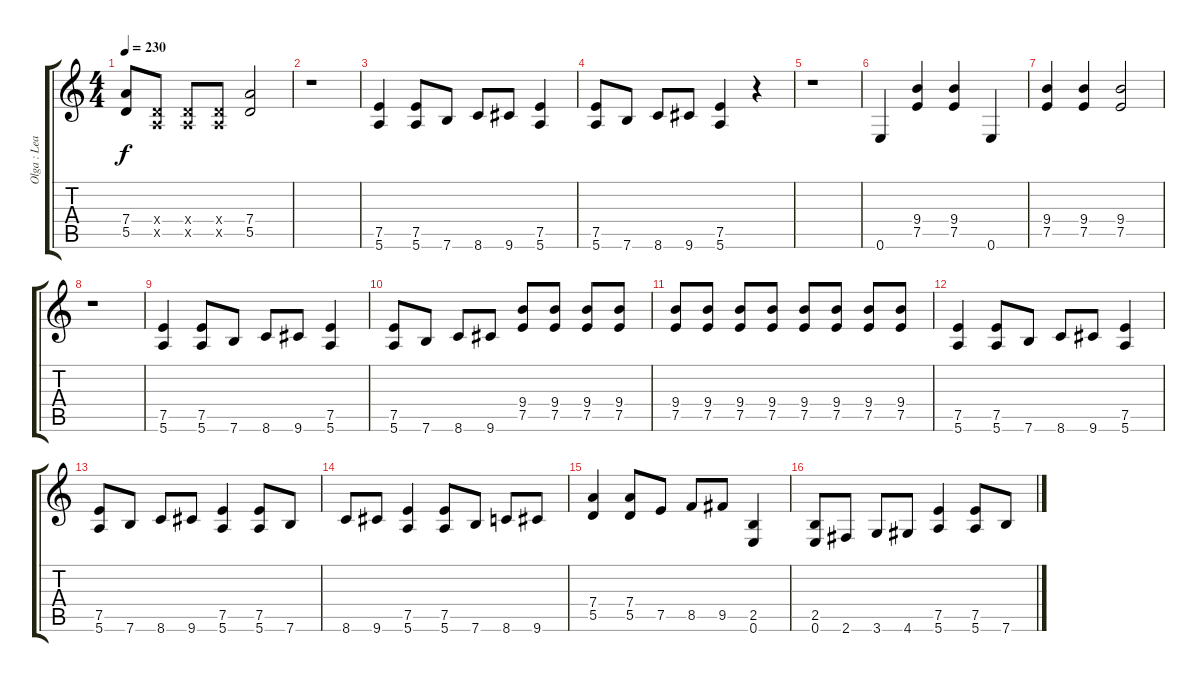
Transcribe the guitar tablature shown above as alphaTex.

\track ("Olga : Lead Guitar" "Olga : Lea") {instrument overdrivenguitar}
\staff {score tabs}
\tuning (E4 B3 G3 D3 A2 E2) {hide}
\ts (4 4)
\tempo 230
\clef g2
\ks c
(7.4{t} 5.5{t}).8{dy f} (0.4{x} 0.5{x}).8 (0.4{x} 0.5{x}).8 (0.4{x} 0.5{x}).8 (7.4 5.5).2 |
r.1 |
(7.5 5.6).4{instrument electricguitarmuted} (7.5 5.6).8 7.6.8 8.6.8 9.6.8 (7.5 5.6).4 |
(7.5 5.6).8{instrument electricguitarmuted} 7.6.8 8.6.8 9.6.8 (7.5 5.6).4{instrument overdrivenguitar} r.4 |
r.1 |
0.6.4 (9.4 7.5).4 (9.4 7.5).4 0.6.4 |
(9.4 7.5).4 (9.4 7.5).4 (9.4 7.5).2 |
r.1 |
(7.5 5.6).4{instrument electricguitarmuted} (7.5 5.6).8 7.6.8 8.6.8 9.6.8 (7.5 5.6).4 |
(7.5 5.6).8{instrument electricguitarmuted} 7.6.8 8.6.8 9.6.8 (9.4 7.5).8{instrument overdrivenguitar} (9.4 7.5).8 (9.4 7.5).8 (9.4 7.5).8 |
(9.4 7.5).8 (9.4 7.5).8 (9.4 7.5).8 (9.4 7.5).8 (9.4 7.5).8 (9.4 7.5).8 (9.4 7.5).8 (9.4 7.5).8 |
(7.5 5.6).4{instrument electricguitarmuted} (7.5 5.6).8 7.6.8 8.6.8 9.6.8 (7.5 5.6).4 |
(7.5 5.6).8{instrument electricguitarmuted} 7.6.8 8.6.8 9.6.8 (7.5 5.6).4 (7.5 5.6).8 7.6.8 |
8.6.8 9.6.8 (7.5 5.6).4 (7.5 5.6).8 7.6.8 8.6.8 9.6.8 |
(7.4 5.5).4 (7.4 5.5).8 7.5.8 8.5.8 9.5.8 (2.5 0.6).4 |
(2.5 0.6).8 2.6.8 3.6.8 4.6.8 (7.5 5.6).4 (7.5 5.6).8 7.6.8
